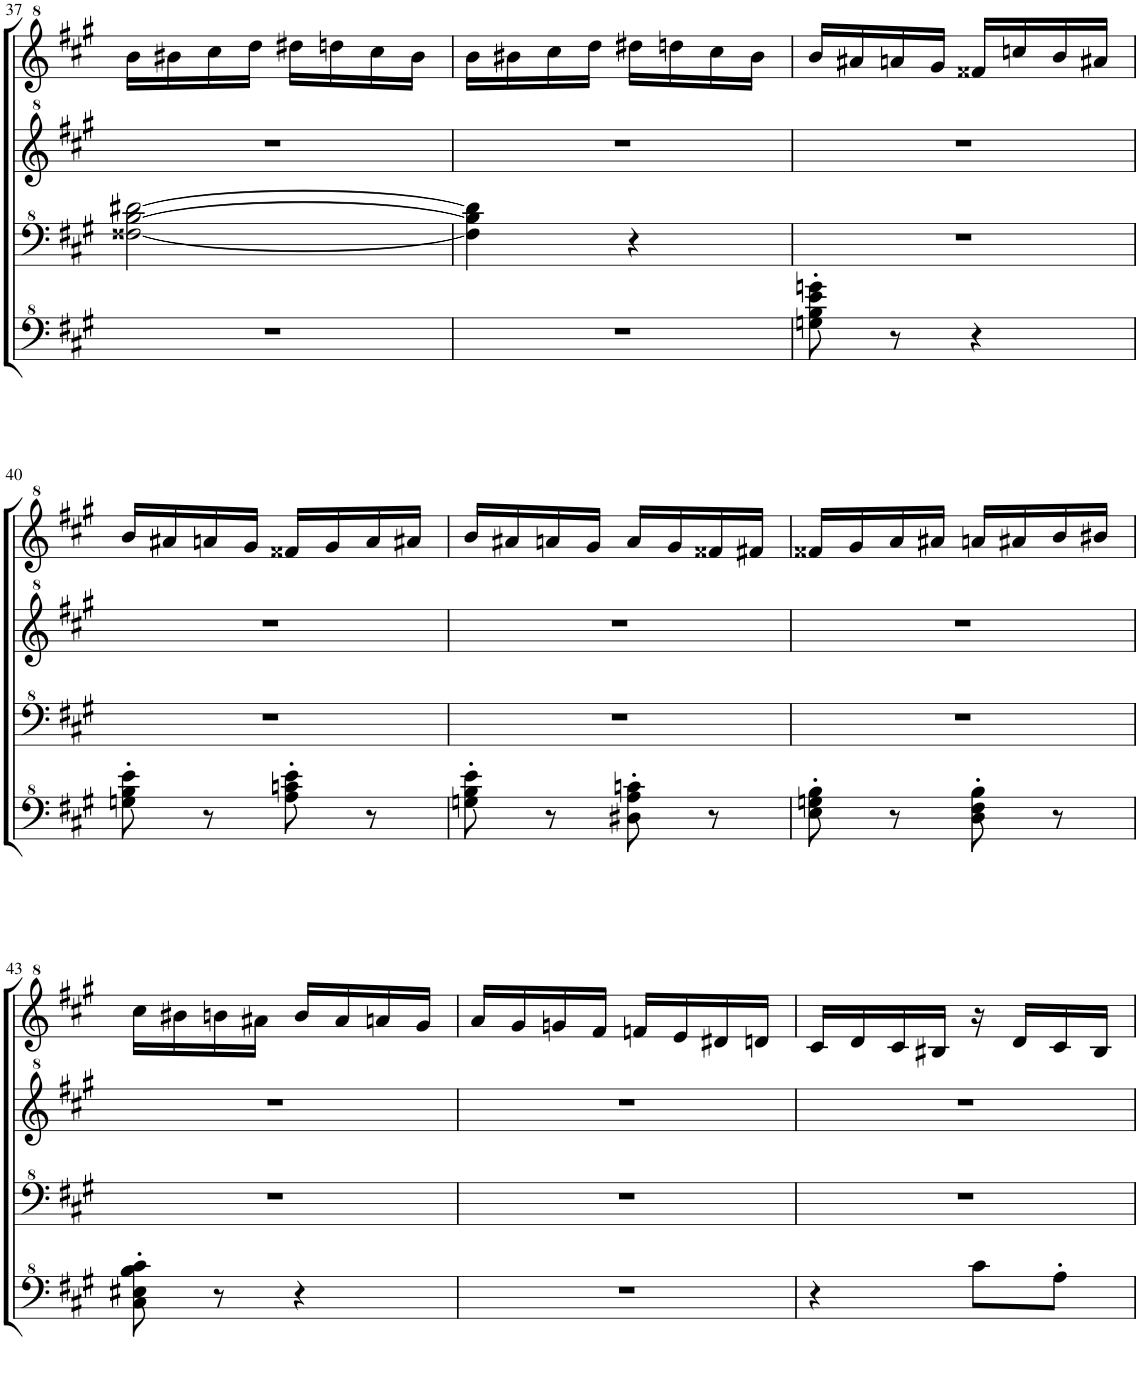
**kern	**kern	**kern	**kern
*part1	*part1	*part1	*part1
*staff4	*staff3	*staff2	*staff1
*I"Model III	*	*	*
!!LO:PB:g=z
*clefF^4	*clefF^4	*clefG^2	*clefG^2
*k[f#c#g#]	*k[f#c#g#]	*k[f#c#g#]	*k[f#c#g#]
*M2/4	*M2/4	*M2/4	*M2/4
=37	=37	=37	=37
2r	[2f##X\ [2b\ [2dd#X\	2r	16bb\LL
.	.	.	16bb#X\
.	.	.	16ccc#\
.	.	.	16ddd\JJ
.	.	.	16ddd#X\LL
.	.	.	16dddn\
.	.	.	16ccc#\
.	.	.	16bb#\JJ
=38	=38	=38	=38
2r	4f##\] 4b\] 4dd#\]	2r	16bb\LL
.	.	.	16bb#X\
.	.	.	16ccc#\
.	.	.	16ddd\JJ
.	4r	.	16ddd#X\LL
.	.	.	16dddn\
.	.	.	16ccc#\
.	.	.	16bb#\JJ
=39	=39	=39	=39
8gn\' 8b\' 8ee\' 8ggn\'	2r	2r	16bb/LL
.	.	.	16aa#X/
8r	.	.	16aan/
.	.	.	16gg#/JJ
4r	.	.	16ff##X/LL
.	.	.	16cccn/
.	.	.	16bb/
.	.	.	16aa#X/JJ
!!LO:LB:g=z
=40	=40	=40	=40
8gn\' 8b\' 8ee\'	2r	2r	16bb/LL
.	.	.	16aa#X/
8r	.	.	16aan/
.	.	.	16gg#/JJ
8a\' 8ccn\' 8ee\'	.	.	16ff##X/LL
.	.	.	16gg#/
8r	.	.	16aa/
.	.	.	16aa#X/JJ
=41	=41	=41	=41
8gn\' 8b\' 8ee\'	2r	2r	16bb/LL
.	.	.	16aa#X/
8r	.	.	16aan/
.	.	.	16gg#/JJ
8d#X\' 8a\' 8ccn\'	.	.	16aa/LL
.	.	.	16gg#/
8r	.	.	16ff##X/
.	.	.	16ff#X/JJ
=42	=42	=42	=42
8e\' 8gn\' 8b\'	2r	2r	16ff##X/LL
.	.	.	16gg#/
8r	.	.	16aa/
.	.	.	16aa#X/JJ
8d\' 8f#\' 8b\'	.	.	16aan/LL
.	.	.	16aa#X/
8r	.	.	16bb/
.	.	.	16bb#X/JJ
!!LO:LB:g=z
=43	=43	=43	=43
8c#\' 8e#X\' 8b\' 8cc#\'	2r	2r	16ccc#\LL
.	.	.	16bb#X\
8r	.	.	16bbn\
.	.	.	16aa#X\JJ
4r	.	.	16bb/LL
.	.	.	16aa#/
.	.	.	16aan/
.	.	.	16gg#/JJ
=44	=44	=44	=44
2r	2r	2r	16aa/LL
.	.	.	16gg#/
.	.	.	16ggn/
.	.	.	16ff#/JJ
.	.	.	16ffn/LL
.	.	.	16ee/
.	.	.	16dd#X/
.	.	.	16ddn/JJ
=45	=45	=45	=45
4r	2r	2r	16cc#/LL
.	.	.	16dd/
.	.	.	16cc#/
.	.	.	16b#X/JJ
8cc#\L	.	.	16r
.	.	.	16dd/LL
8a'\J	.	.	16cc#/
.	.	.	16b#/JJ
=	=	=	=
*-	*-	*-	*-
